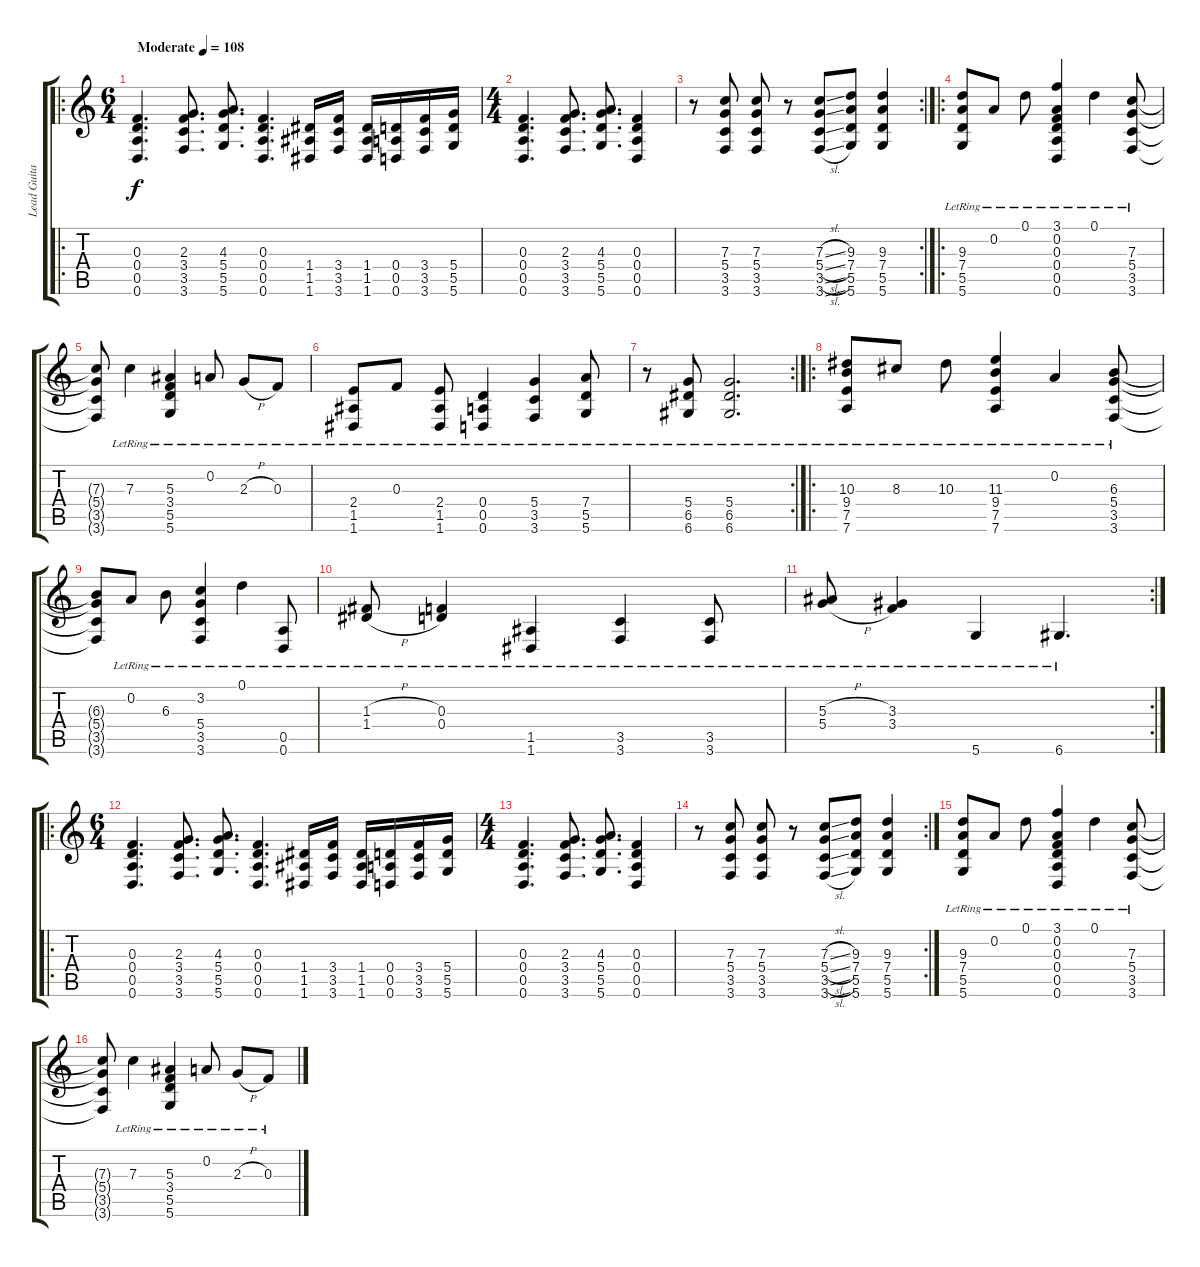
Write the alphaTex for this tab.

\track ("Lead Guitar" "Lead Guita") {instrument acousticguitarsteel}
\staff {score tabs}
\tuning (D4 A3 F3 D3 A2 D2) {hide}
\ro
\ts (6 4)
\tempo (108 "Moderate")
\clef g2
\ks c
(0.3 0.4 0.5 0.6).4{d dy f instrument acousticguitarsteel} (2.3 3.4 3.5 3.6).8{d} (4.3 5.4 5.5 5.6).8{d} (0.3 0.4 0.5 0.6).4{d} (1.4 1.5 1.6).16 (3.4 3.5 3.6).16 (1.4 1.5 1.6).16 (0.4 0.5 0.6).16 (3.4 3.5 3.6).16 (5.4 5.5 5.6).16 |
\ts (4 4)
(0.3 0.4 0.5 0.6).4{d} (2.3 3.4 3.5 3.6).8{d} (4.3 5.4 5.5 5.6).8{d} (0.3 0.4 0.5 0.6).4 |
\rc 2
r.8 (7.3 5.4 3.5 3.6).8 (7.3 5.4 3.5 3.6).8 r.8 (7.3{sl} 5.4{sl} 3.5{sl} 3.6{sl}).8 (9.3 7.4 5.5 5.6).8 (9.3 7.4 5.5 5.6).4 |
\ro
(9.3{lr} 7.4{lr} 5.5{lr} 5.6{lr}).8 0.2{lr}.8 0.1{lr}.8 (3.1{lr} 0.2{lr} 0.3{lr} 0.4{lr} 0.5{lr} 0.6{lr}).4 0.1{lr}.4 (7.3{lr} 5.4{lr} 3.5{lr} 3.6{lr}).8 |
(7.3{t} 5.4{t} 3.5{t} 3.6{t}).8 7.3{lr}.4 (5.3{lr} 3.4{lr} 5.5{lr} 5.6{lr}).4 0.2{lr}.8 2.3{h lr}.8 0.3{lr}.8 |
(2.4{lr} 1.5{lr} 1.6{lr}).8 0.3{lr}.8 (2.4{lr} 1.5{lr} 1.6{lr}).8 (0.4{lr} 0.5{lr} 0.6{lr}).4 (5.4{lr} 3.5{lr} 3.6{lr}).4 (7.4{lr} 5.5{lr} 5.6{lr}).8 |
\rc 2
r.8 (5.4{lr} 6.5{lr} 6.6{lr}).8 (5.4{lr} 6.5{lr} 6.6{lr}).2{d} |
\ro
(10.3{lr} 9.4{lr} 7.5{lr} 7.6{lr}).8 8.3{lr}.8 10.3{lr}.8 (11.3{lr} 9.4{lr} 7.5{lr} 7.6{lr}).4 0.2{lr}.4 (6.3{lr} 5.4{lr} 3.5{lr} 3.6{lr}).8 |
(6.3{t} 5.4{t} 3.5{t} 3.6{t}).8 0.2{lr}.8 6.3{lr}.8 (3.2{lr} 5.4{lr} 3.5{lr} 3.6{lr}).4 0.1{lr}.4 (0.5{lr} 0.6{lr}).8 |
(1.3{h lr} 1.4{h lr}).8 (0.3{lr} 0.4{lr}).4 (1.5{lr} 1.6{lr}).4 (3.5{lr} 3.6{lr}).4 (3.5{lr} 3.6{lr}).8 |
\rc 2
(5.3{h lr} 5.4{h lr}).8 (3.3{lr} 3.4{lr}).4 5.6{lr}.4 6.6{lr}.4{d} |
\ro
\ts (6 4)
(0.3 0.4 0.5 0.6).4{d} (2.3 3.4 3.5 3.6).8{d} (4.3 5.4 5.5 5.6).8{d} (0.3 0.4 0.5 0.6).4{d} (1.4 1.5 1.6).16 (3.4 3.5 3.6).16 (1.4 1.5 1.6).16 (0.4 0.5 0.6).16 (3.4 3.5 3.6).16 (5.4 5.5 5.6).16 |
\ts (4 4)
(0.3 0.4 0.5 0.6).4{d} (2.3 3.4 3.5 3.6).8{d} (4.3 5.4 5.5 5.6).8{d} (0.3 0.4 0.5 0.6).4 |
\rc 2
r.8 (7.3 5.4 3.5 3.6).8 (7.3 5.4 3.5 3.6).8 r.8 (7.3{sl} 5.4{sl} 3.5{sl} 3.6{sl}).8 (9.3 7.4 5.5 5.6).8 (9.3 7.4 5.5 5.6).4 |
(9.3{lr} 7.4{lr} 5.5{lr} 5.6{lr}).8 0.2{lr}.8 0.1{lr}.8 (3.1{lr} 0.2{lr} 0.3{lr} 0.4{lr} 0.5{lr} 0.6{lr}).4 0.1{lr}.4 (7.3{lr} 5.4{lr} 3.5{lr} 3.6{lr}).8 |
(7.3{t} 5.4{t} 3.5{t} 3.6{t}).8 7.3{lr}.4 (5.3{lr} 3.4{lr} 5.5{lr} 5.6{lr}).4 0.2{lr}.8 2.3{h lr}.8 0.3{lr}.8
